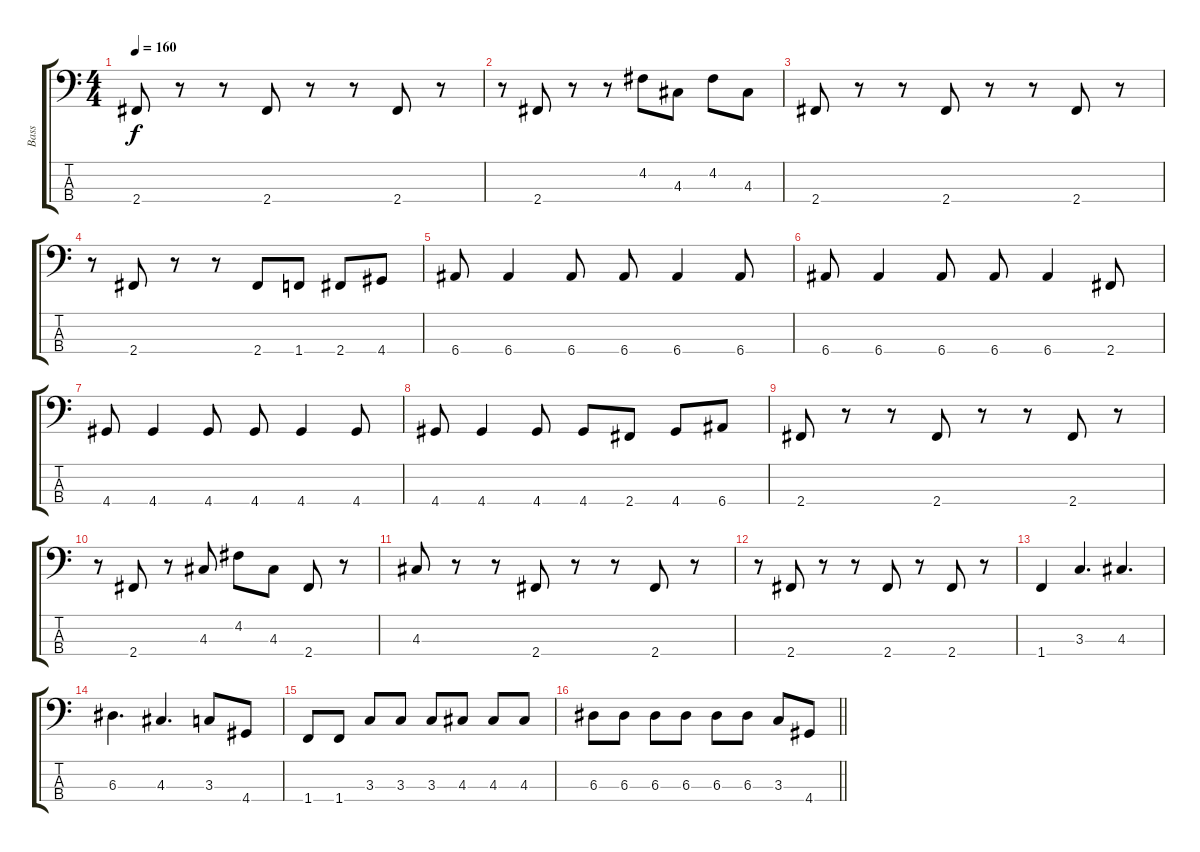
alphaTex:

\track ("Bass" "Bass") {instrument electricbassfinger}
\staff {score tabs}
\tuning (G2 D2 A1 E1) {hide}
\ts (4 4)
\tempo 160
\clef f4
\ks c
2.4.8{dy f} r.8 r.8 2.4.8 r.8 r.8 2.4.8 r.8 |
r.8 2.4.8 r.8 r.8 4.2.8 4.3.8 4.2.8 4.3.8 |
2.4.8 r.8 r.8 2.4.8 r.8 r.8 2.4.8 r.8 |
r.8 2.4.8 r.8 r.8 2.4.8 1.4.8 2.4.8 4.4.8 |
6.4.8 6.4.4 6.4.8 6.4.8 6.4.4 6.4.8 |
6.4.8 6.4.4 6.4.8 6.4.8 6.4.4 2.4.8 |
4.4.8 4.4.4 4.4.8 4.4.8 4.4.4 4.4.8 |
4.4.8 4.4.4 4.4.8 4.4.8 2.4.8 4.4.8 6.4.8 |
2.4.8 r.8 r.8 2.4.8 r.8 r.8 2.4.8 r.8 |
r.8 2.4.8 r.8 4.3.8 4.2.8 4.3.8 2.4.8 r.8 |
4.3.8 r.8 r.8 2.4.8 r.8 r.8 2.4.8 r.8 |
r.8 2.4.8 r.8 r.8 2.4.8 r.8 2.4.8 r.8 |
1.4.4 3.3.4{d} 4.3.4{d} |
6.3.4{d} 4.3.4{d} 3.3.8 4.4.8 |
1.4.8 1.4.8 3.3.8 3.3.8 3.3.8 4.3.8 4.3.8 4.3.8 |
\barLineRight lightlight
6.3.8 6.3.8 6.3.8 6.3.8 6.3.8 6.3.8 3.3.8 4.4.8
